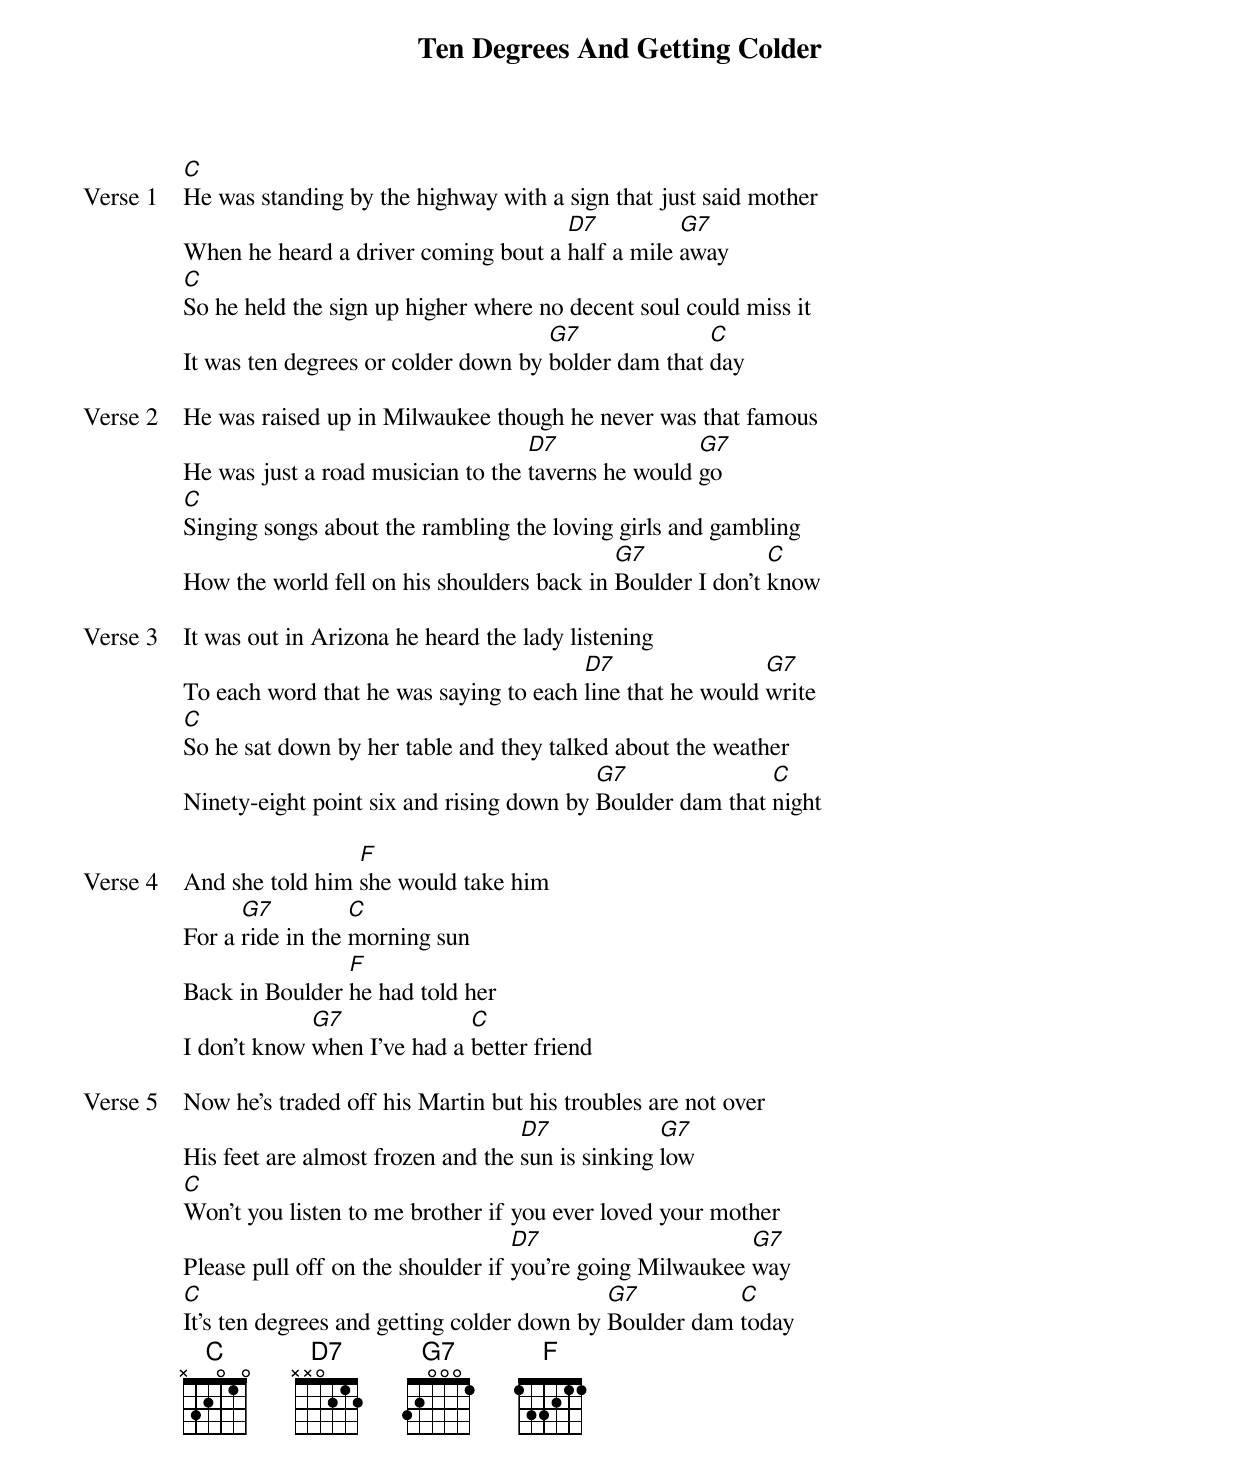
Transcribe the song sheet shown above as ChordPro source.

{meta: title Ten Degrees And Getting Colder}
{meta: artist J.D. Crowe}
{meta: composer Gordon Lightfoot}

{start_of_verse: Verse 1}
[C]He was standing by the highway with a sign that just said mother
When he heard a driver coming bout a [D7]half a mile [G7]away
[C]So he held the sign up higher where no decent soul could miss it
It was ten degrees or colder down by [G7]bolder dam that [C]day
{end_of_verse}

{start_of_verse: Verse 2}
He was raised up in Milwaukee though he never was that famous
He was just a road musician to the [D7]taverns he would [G7]go
[C]Singing songs about the rambling the loving girls and gambling
How the world fell on his shoulders back in [G7]Boulder I don't [C]know
{end_of_verse}

{start_of_verse: Verse 3}
It was out in Arizona he heard the lady listening
To each word that he was saying to each [D7]line that he would [G7]write
[C]So he sat down by her table and they talked about the weather
Ninety-eight point six and rising down by [G7]Boulder dam that [C]night
{end_of_verse}

{start_of_verse: Verse 4}
And she told him [F]she would take him
For a [G7]ride in the [C]morning sun
Back in Boulder [F]he had told her
I don't know [G7]when I’ve had a [C]better friend
{end_of_verse}

{start_of_verse: Verse 5}
Now he's traded off his Martin but his troubles are not over
His feet are almost frozen and the [D7]sun is sinking [G7]low
[C]Won't you listen to me brother if you ever loved your mother
Please pull off on the shoulder if [D7]you're going Milwaukee [G7]way
[C]It's ten degrees and getting colder down by [G7]Boulder dam [C]today
{end_of_verse}
